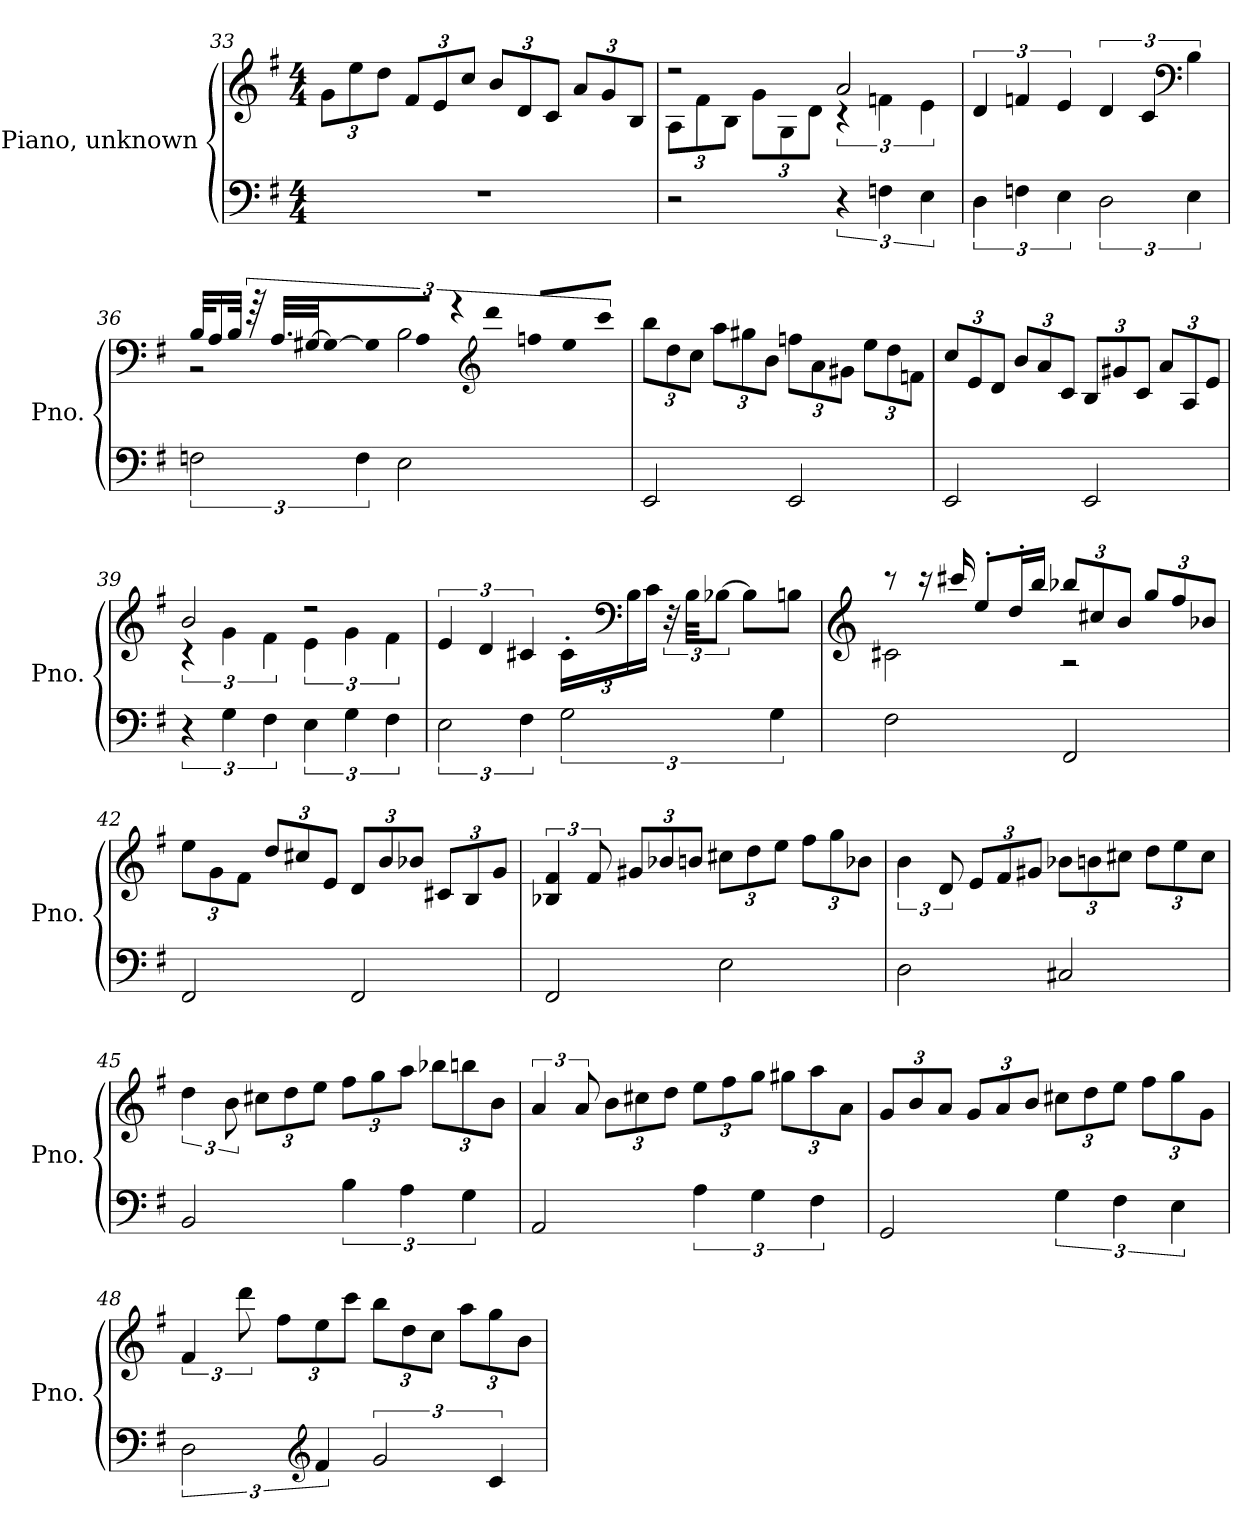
**kern	**kern
*part1	*part1
*staff2	*staff1
*I"Piano, unknown	*
*I'Pno.	*
*clefF4	*clefG2
*k[f#]	*k[f#]
*M4/4	*M4/4
*	*Xbrackettup
=33	=33
1r	12g\L
.	12ee\
.	12dd\J
.	12f#/L
.	12e/
.	12cc/J
.	12b/L
.	12d/
.	12c/J
.	12a/L
.	12g/
.	12B/J
!!LO:PB:g=z
=34	=34
*	*^
2r	2r	12A\L
.	.	12f#\
.	.	12B\J
.	.	12g\L
.	.	12G\
.	.	12d\J
*	*	*brackettup
6r	2a/	6r
6Fn\	.	6fn\
6E\	.	6e\
*	*v	*v
=35	=35
6D\	6d/
6Fn\	6fn/
6E\	6e/
3D\	6d/
.	6c/
*	*clefF4
6E\	6B\
=36	=36
*	*^
3Fn\	32B/KLL	2r
.	16A/	.
.	32B/JJk	.
.	96r	.
.	48.A/LLL	.
.	[48G#X/J	.
.	16G#/J_	.
.	8G#/]	.
6F\	.	.
.	8A/J	.
2E\	8r	2B\
*	*clefG2	*
.	8ddd/	.
.	16ffn/LL	.
.	16ee/J	.
.	8ccc/J	.
*	*v	*v
!!LO:LB:g=z
=37	=37
*	*Xbrackettup
2EE/	12bb\L
.	12dd\
.	12cc\J
.	12aa\L
.	12gg#X\
.	12b\J
2EE/	12ffn\L
.	12a\
.	12g#X\J
.	12ee\L
.	12dd\
.	12fn\J
=38	=38
2EE/	12cc/L
.	12e/
.	12d/J
.	12b/L
.	12a/
.	12c/J
2EE/	12B/L
.	12g#X/
.	12c/J
.	12a/L
.	12A/
.	12e/J
=39	=39
*	*^
*	*	*brackettup
6r	2b/	6r
6G\	.	6g\
6F#\	.	6f#\
6E\	2r	6e\
6G\	.	6g\
6F#\	.	6f#\
*	*v	*v
!!LO:LB:g=z
=40	=40
3E\	6e/
.	6d/
6F#\	6c#X/
*	*Xbrackettup
3G\	24c#'\LL
*	*clefF4
.	24B\
.	24c#\JJ
*	*brackettup
.	48r
.	48B\KKL
.	[12B-X\J
.	8B-\L]
6G\	.
.	8Bn\J
=41	=41
*	*clefG2
*	*^
2F#\	8r	2c#X\
.	16r	.
.	16ccc#X/	.
.	8ee'/L	.
.	16dd'/L	.
.	16bb/JJ	.
*	*Xbrackettup	*
2FF#/	12bb-X/L	2r
.	12cc#X/	.
.	12b/J	.
.	12gg/L	.
.	12ff#/	.
.	12b-X/J	.
*	*v	*v
!!LO:LB:g=z
=42	=42
2FF#/	12ee\L
.	12g\
.	12f#\J
.	12dd/L
.	12cc#X/
.	12e/J
2FF#/	12d/L
.	12b/
.	12b-X/J
.	12c#X/L
.	12B/
.	12g/J
=43	=43
*	*brackettup
2FF#/	6B-X/ 6f#/
.	12f#/
*	*Xbrackettup
.	12g#X/L
.	12b-X/
.	12bn/J
2E\	12cc#X\L
.	12dd\
.	12ee\J
.	12ff#\L
.	12gg\
.	12b-X\J
=44	=44
*	*brackettup
2D\	6b\
.	12d/
*	*Xbrackettup
.	12e/L
.	12f#/
.	12g#X/J
2C#X/	12b-X\L
.	12bn\
.	12cc#X\J
.	12dd\L
.	12ee\
.	12cc#\J
!!LO:LB:g=z
=45	=45
*	*brackettup
2BB/	6dd\
.	12b\
*	*Xbrackettup
.	12cc#X\L
.	12dd\
.	12ee\J
6B\	12ff#\L
.	12gg\
6A\	12aa\J
.	12bb-X\L
6G\	12bbn\
.	12b\J
=46	=46
*	*brackettup
2AA/	6a/
.	12a/
*	*Xbrackettup
.	12b\L
.	12cc#X\
.	12dd\J
6A\	12ee\L
.	12ff#\
6G\	12gg\J
.	12gg#X\L
6F#\	12aa\
.	12a\J
=47	=47
2GG/	12g/L
.	12b/
.	12a/J
.	12g/L
.	12a/
.	12b/J
6G\	12cc#X\L
.	12dd\
6F#\	12ee\J
.	12ff#\L
6E\	12gg\
.	12g\J
!!LO:LB:g=z
=48	=48
*	*brackettup
3D\	6f#/
.	12ddd\
*	*Xbrackettup
.	12ff#\L
*clefG2	*
6f#/	12ee\
.	12ccc\J
3g/	12bb\L
.	12dd\
.	12cc\J
.	12aa\L
6c/	12gg\
.	12b\J
=	=
*-	*-
